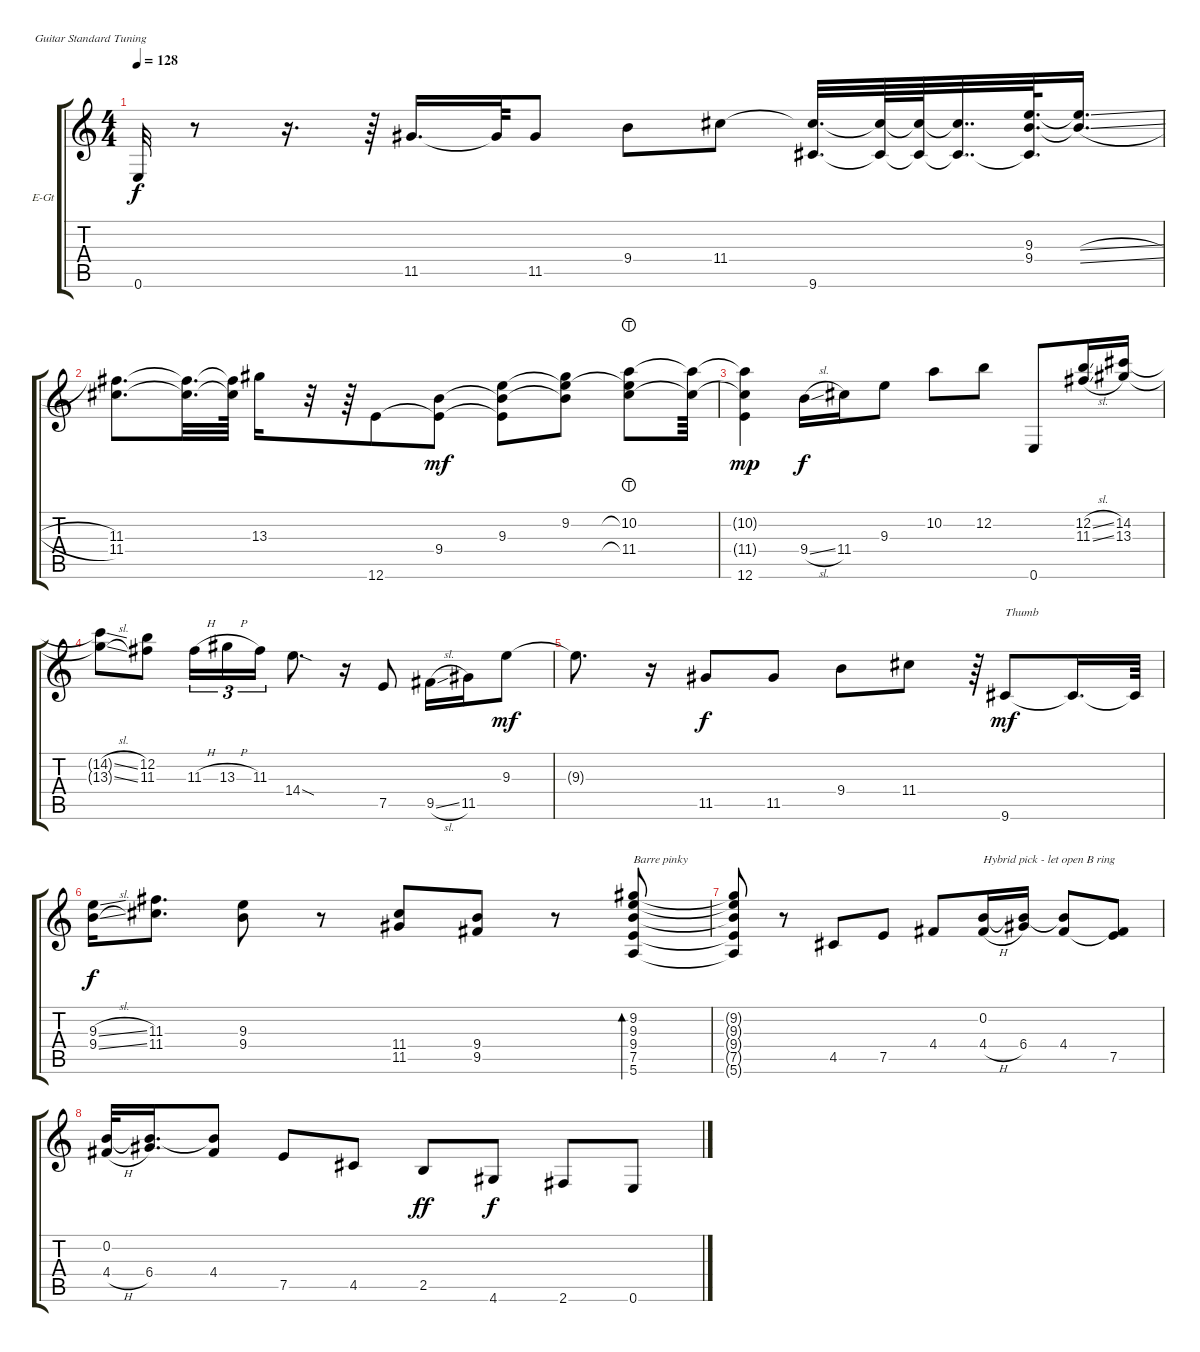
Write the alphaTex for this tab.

\defaultSystemsLayout 4
\bracketExtendMode groupsimilarinstruments
\firstSystemTrackNameOrientation horizontal
\otherSystemsTrackNameOrientation horizontal
\track ("Clean" "E-Gt") {instrument electricguitarclean}
\staff {score tabs}
\tuning (E4 B3 G3 D3 A2 E2)
\ts (4 4)
\tempo 128
\clef g2
\scale
0.323281
\ks c
0.6{t}.32{dy f} r.8 r.16{d} r.64 11.5.16{d} 11.5{t}.64 11.5.8 9.4.8 11.4.8 (11.4{t} 9.6).32{d} (9.6{t} 11.4{t}).64 (9.6{t} 11.4{t}).64 (11.4{t} 9.6{t}).32{dd} (9.6{t} 9.3 9.4).64{d} (9.3{sl t} 9.4{sl t}).16{d} |
\scale
0.287855 (11.3 11.4).8{d} (11.3{t} 11.4{t}).32{d} (11.3{t} 11.4{t}).64 13.3.16 r.32 r.64 12.6.8 (12.6{t} 9.4).8{dy mf} (12.6{t} 9.3 9.4{t}).8 (9.2 9.4{t} 9.3{t}).8 (10.2{lht} 11.4{lht} 9.3{t}).8 (10.2{t} 11.4{t}).64 |
\scale
0.389332 (10.2{t} 12.6 11.4{t}).4{dy mp} 9.4{sl}.16{dy f} 11.4.16 9.3.8 10.2.8 12.2.8 0.6.8 (12.2{sl} 11.3{sl}).16 (14.2 13.3).16 |
\scale
0.601343 (14.2{sl t} 13.3{sl t}).8 (12.2 11.3).8 11.3{h}.16{tu (3 2)} 13.3{h}.16{tu (3 2)} 11.3.16{tu (3 2)} 14.4{sod}.8{d} r.16 7.5.8 9.5{sl}.16 11.5.16 9.3.8{dy mf} |
\scale
0.398514 9.3{t}.8{d} r.16 11.5.8{dy f} 11.5.8 9.4.8 11.4.8 r.64 9.6.8{txt "Thumb" dy mf} 9.6{t}.16{d} 9.6{t}.64 |
\scale
0.368876 (9.3{sl} 9.4{sl}).16{dy f} (11.3 11.4).8{d} (9.3 9.4).8 r.8 (11.4 11.5).8 (9.4 9.5).8 r.8 (9.2 9.3 9.4 7.5 5.6).8{bd 30 txt "Barre pinky"} |
\scale
0.325082 (5.6{t} 7.5{t} 9.4{t} 9.2{t} 9.3{t}).8 r.8 4.5.8 7.5.8 4.4.8 (4.4{h} 0.2).16{txt "Hybrid pick - let open B ring"} (6.4 0.2{t}).16 (4.4 0.2{t}).8 (4.4{t} 7.5).8 |
\scale
0.30634 (4.4{h} 0.2).32 (6.4 0.2{t}).16{d} (4.4 0.2{t}).8 7.5.8 4.5.8 2.5.8{dy ff} 4.6.8{dy f} 2.6.8 0.6.8
